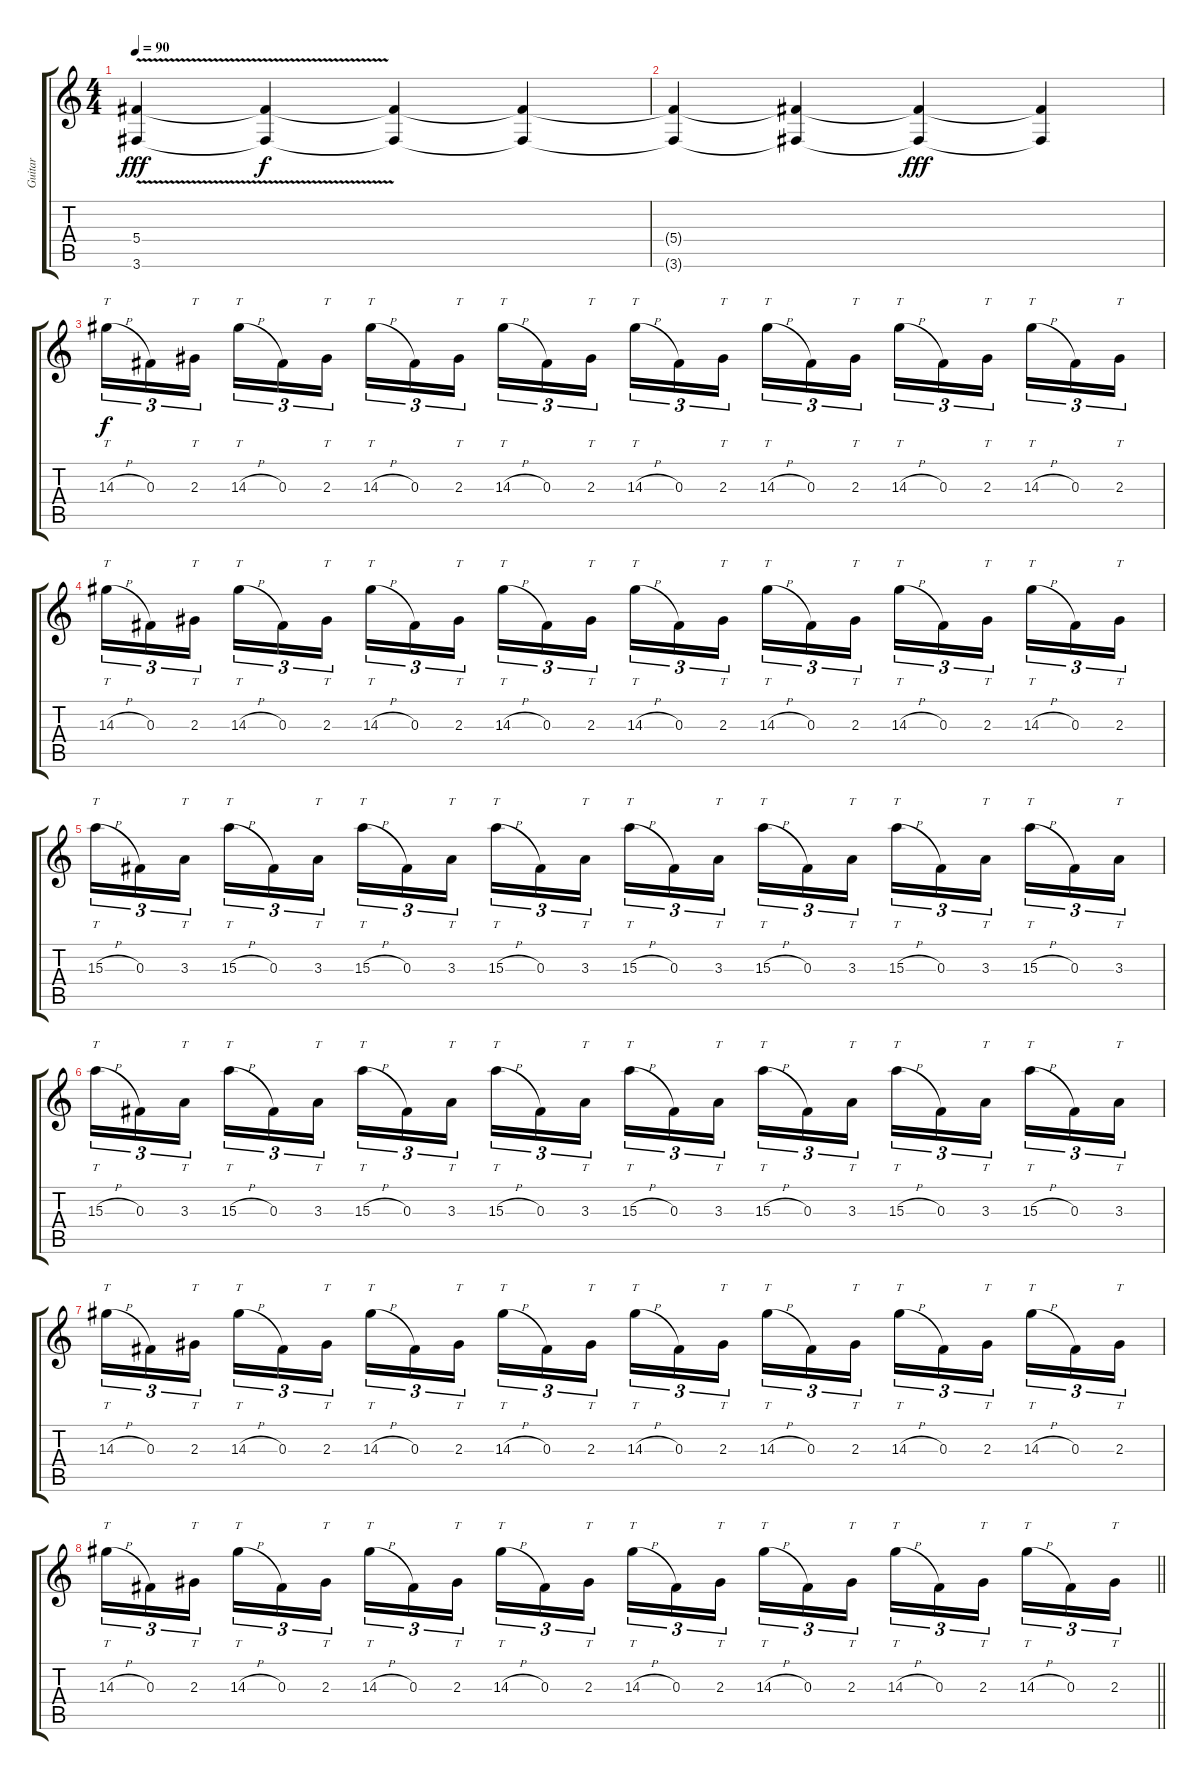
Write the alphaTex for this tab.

\track ("Guitar" "Guitar") {instrument electricguitarclean}
\staff {score tabs}
\tuning (Eb4 Bb3 Gb3 Db3 Ab2 Eb2) {hide}
\ts (4 4)
\section ("" "")
\tempo 90
\clef g2
\ks c
(5.4{v} 3.6{v}).4{dy fff} (5.4{t} 3.6{t}).4{dy f} (5.4{t} 3.6{t}).4 (5.4{t} 3.6{t}).4 |
(5.4{t} 3.6{t}).4 (5.4{t} 3.6{t}).4 (5.4{t} 3.6{t}).4{dy fff} (5.4{t} 3.6{t}).4 |
14.3{h}.16{tt tu (3 2) dy f} 0.3.16{tu (3 2)} 2.3.16{tt tu (3 2) beam splitsecondary} 14.3{h}.16{tt tu (3 2)} 0.3.16{tu (3 2)} 2.3.16{tt tu (3 2)} 14.3{h}.16{tt tu (3 2)} 0.3.16{tu (3 2)} 2.3.16{tt tu (3 2) beam splitsecondary} 14.3{h}.16{tt tu (3 2)} 0.3.16{tu (3 2)} 2.3.16{tt tu (3 2)} 14.3{h}.16{tt tu (3 2)} 0.3.16{tu (3 2)} 2.3.16{tt tu (3 2) beam splitsecondary} 14.3{h}.16{tt tu (3 2)} 0.3.16{tu (3 2)} 2.3.16{tt tu (3 2)} 14.3{h}.16{tt tu (3 2)} 0.3.16{tu (3 2)} 2.3.16{tt tu (3 2) beam splitsecondary} 14.3{h}.16{tt tu (3 2)} 0.3.16{tu (3 2)} 2.3.16{tt tu (3 2)} |
14.3{h}.16{tt tu (3 2)} 0.3.16{tu (3 2)} 2.3.16{tt tu (3 2) beam splitsecondary} 14.3{h}.16{tt tu (3 2)} 0.3.16{tu (3 2)} 2.3.16{tt tu (3 2)} 14.3{h}.16{tt tu (3 2)} 0.3.16{tu (3 2)} 2.3.16{tt tu (3 2) beam splitsecondary} 14.3{h}.16{tt tu (3 2)} 0.3.16{tu (3 2)} 2.3.16{tt tu (3 2)} 14.3{h}.16{tt tu (3 2)} 0.3.16{tu (3 2)} 2.3.16{tt tu (3 2) beam splitsecondary} 14.3{h}.16{tt tu (3 2)} 0.3.16{tu (3 2)} 2.3.16{tt tu (3 2)} 14.3{h}.16{tt tu (3 2)} 0.3.16{tu (3 2)} 2.3.16{tt tu (3 2) beam splitsecondary} 14.3{h}.16{tt tu (3 2)} 0.3.16{tu (3 2)} 2.3.16{tt tu (3 2)} |
15.3{h}.16{tt tu (3 2)} 0.3.16{tu (3 2)} 3.3.16{tt tu (3 2) beam splitsecondary} 15.3{h}.16{tt tu (3 2)} 0.3.16{tu (3 2)} 3.3.16{tt tu (3 2)} 15.3{h}.16{tt tu (3 2)} 0.3.16{tu (3 2)} 3.3.16{tt tu (3 2) beam splitsecondary} 15.3{h}.16{tt tu (3 2)} 0.3.16{tu (3 2)} 3.3.16{tt tu (3 2)} 15.3{h}.16{tt tu (3 2)} 0.3.16{tu (3 2)} 3.3.16{tt tu (3 2) beam splitsecondary} 15.3{h}.16{tt tu (3 2)} 0.3.16{tu (3 2)} 3.3.16{tt tu (3 2)} 15.3{h}.16{tt tu (3 2)} 0.3.16{tu (3 2)} 3.3.16{tt tu (3 2) beam splitsecondary} 15.3{h}.16{tt tu (3 2)} 0.3.16{tu (3 2)} 3.3.16{tt tu (3 2)} |
15.3{h}.16{tt tu (3 2)} 0.3.16{tu (3 2)} 3.3.16{tt tu (3 2) beam splitsecondary} 15.3{h}.16{tt tu (3 2)} 0.3.16{tu (3 2)} 3.3.16{tt tu (3 2)} 15.3{h}.16{tt tu (3 2)} 0.3.16{tu (3 2)} 3.3.16{tt tu (3 2) beam splitsecondary} 15.3{h}.16{tt tu (3 2)} 0.3.16{tu (3 2)} 3.3.16{tt tu (3 2)} 15.3{h}.16{tt tu (3 2)} 0.3.16{tu (3 2)} 3.3.16{tt tu (3 2) beam splitsecondary} 15.3{h}.16{tt tu (3 2)} 0.3.16{tu (3 2)} 3.3.16{tt tu (3 2)} 15.3{h}.16{tt tu (3 2)} 0.3.16{tu (3 2)} 3.3.16{tt tu (3 2) beam splitsecondary} 15.3{h}.16{tt tu (3 2)} 0.3.16{tu (3 2)} 3.3.16{tt tu (3 2)} |
14.3{h}.16{tt tu (3 2)} 0.3.16{tu (3 2)} 2.3.16{tt tu (3 2) beam splitsecondary} 14.3{h}.16{tt tu (3 2)} 0.3.16{tu (3 2)} 2.3.16{tt tu (3 2)} 14.3{h}.16{tt tu (3 2)} 0.3.16{tu (3 2)} 2.3.16{tt tu (3 2) beam splitsecondary} 14.3{h}.16{tt tu (3 2)} 0.3.16{tu (3 2)} 2.3.16{tt tu (3 2)} 14.3{h}.16{tt tu (3 2)} 0.3.16{tu (3 2)} 2.3.16{tt tu (3 2) beam splitsecondary} 14.3{h}.16{tt tu (3 2)} 0.3.16{tu (3 2)} 2.3.16{tt tu (3 2)} 14.3{h}.16{tt tu (3 2)} 0.3.16{tu (3 2)} 2.3.16{tt tu (3 2) beam splitsecondary} 14.3{h}.16{tt tu (3 2)} 0.3.16{tu (3 2)} 2.3.16{tt tu (3 2)} |
\barLineRight lightlight
14.3{h}.16{tt tu (3 2)} 0.3.16{tu (3 2)} 2.3.16{tt tu (3 2) beam splitsecondary} 14.3{h}.16{tt tu (3 2)} 0.3.16{tu (3 2)} 2.3.16{tt tu (3 2)} 14.3{h}.16{tt tu (3 2)} 0.3.16{tu (3 2)} 2.3.16{tt tu (3 2) beam splitsecondary} 14.3{h}.16{tt tu (3 2)} 0.3.16{tu (3 2)} 2.3.16{tt tu (3 2)} 14.3{h}.16{tt tu (3 2)} 0.3.16{tu (3 2)} 2.3.16{tt tu (3 2) beam splitsecondary} 14.3{h}.16{tt tu (3 2)} 0.3.16{tu (3 2)} 2.3.16{tt tu (3 2)} 14.3{h}.16{tt tu (3 2)} 0.3.16{tu (3 2)} 2.3.16{tt tu (3 2) beam splitsecondary} 14.3{h}.16{tt tu (3 2)} 0.3.16{tu (3 2)} 2.3.16{tt tu (3 2)}
